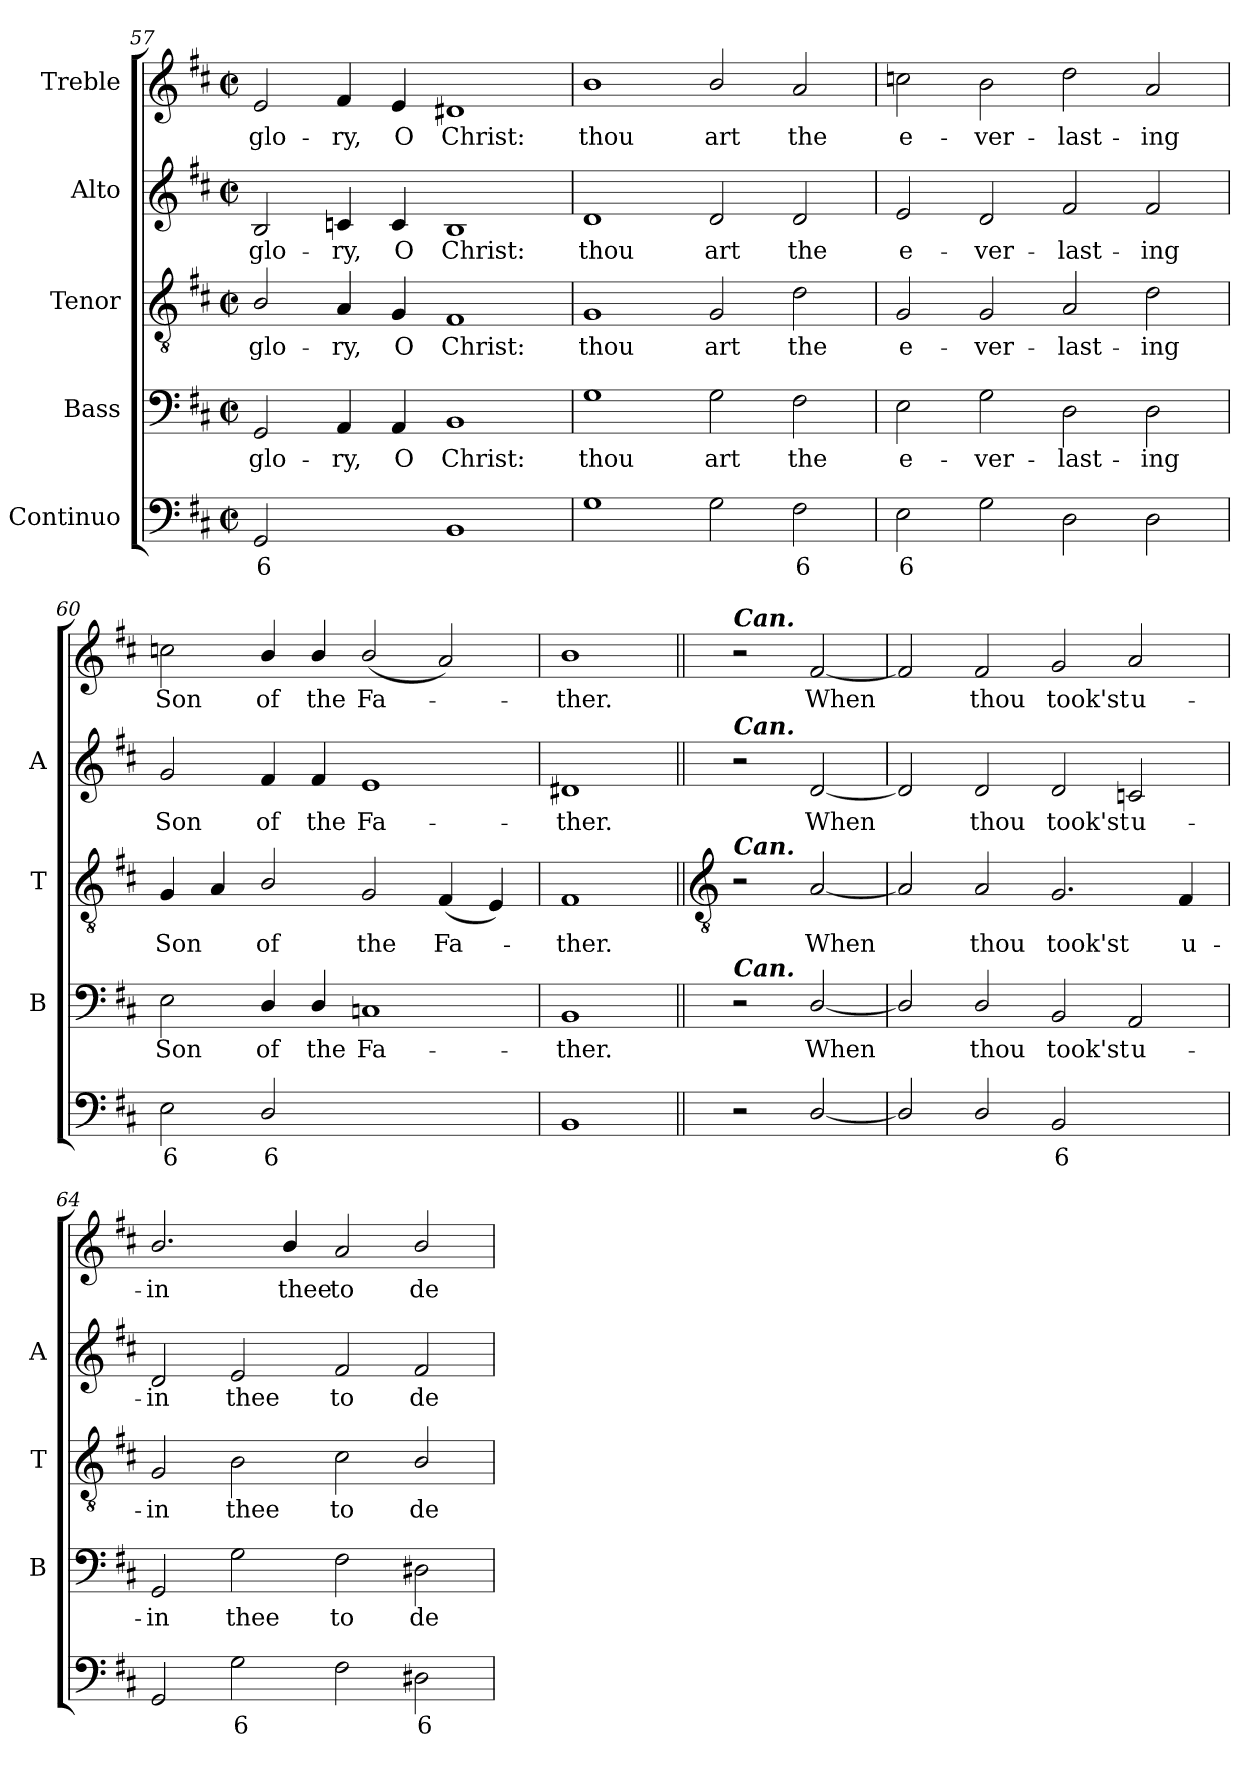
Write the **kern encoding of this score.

**kern	**text	**text	**kern	**text	**kern	**text	**kern	**text	**kern	**text
*part5	*part5	*part5	*part4	*part4	*part3	*part3	*part2	*part2	*part1	*part1
*staff5	*staff5	*staff5	*staff4	*staff4	*staff3	*staff3	*staff2	*staff2	*staff1	*staff1
*I"Continuo	*	*	*I"Bass	*	*I"Tenor	*	*I"Alto	*	*I"Treble	*
*	*	*	*I'B	*	*I'T	*	*I'A	*	*	*
*clefF4	*	*	*clefF4	*	*clefGv2	*	*clefG2	*	*clefG2	*
*k[f#c#]	*	*	*k[f#c#]	*	*k[f#c#]	*	*k[f#c#]	*	*k[f#c#]	*
*D:	*	*	*D:	*	*D:	*	*D:	*	*D:	*
*M4/2	*	*	*M4/2	*	*M4/2	*	*M4/2	*	*M4/2	*
*met(c|)	*	*	*met(c|)	*	*met(c|)	*	*met(c|)	*	*met(c|)	*
=57	=57	=57	=57	=57	=57	=57	=57	=57	=57	=57
!	!LO:LY:b	!	!	!LO:LY:b	!	!LO:LY:b	!	!LO:LY:b	!	!LO:LY:b
2GG	6	.	2GG	glo-	2B/	glo-	2B	glo-	2e	glo-
!	!LO:LY:b	!LO:LY:b	!	!LO:LY:b	!	!LO:LY:b	!	!LO:LY:b	!	!LO:LY:b
[4AAyy	6	3	4AA	-ry,	4A	-ry,	4cn	-ry,	4f#	-ry,
!	!LO:LY:b	!	!	!LO:LY:b	!	!LO:LY:b	!	!LO:LY:b	!	!LO:LY:b
4AAyy]	5	.	4AA	O	4G	O	4c	O	4e	O
!	!	!	!	!LO:LY:b	!	!LO:LY:b	!	!LO:LY:b	!	!LO:LY:b
1BB	.	.	1BB	Christ:	1F#	Christ:	1B	Christ:	1d#X	Christ:
=58	=58	=58	=58	=58	=58	=58	=58	=58	=58	=58
!	!	!	!	!LO:LY:b	!	!LO:LY:b	!	!LO:LY:b	!	!LO:LY:b
1G	.	.	1G	thou	1G	thou	1d	thou	1b	thou
!	!	!	!	!LO:LY:b	!	!LO:LY:b	!	!LO:LY:b	!	!LO:LY:b
2G	.	.	2G	art	2G	art	2d	art	2b/	art
!	!LO:LY:b	!	!	!LO:LY:b	!	!LO:LY:b	!	!LO:LY:b	!	!LO:LY:b
2F#	6	.	2F#	the	2d	the	2d	the	2a	the
=59	=59	=59	=59	=59	=59	=59	=59	=59	=59	=59
!	!LO:LY:b	!	!	!LO:LY:b	!	!LO:LY:b	!	!LO:LY:b	!	!LO:LY:b
2E	6	.	2E	e-	2G	e-	2e	e-	2ccn	e-
!	!	!	!	!LO:LY:b	!	!LO:LY:b	!	!LO:LY:b	!	!LO:LY:b
2G	.	.	2G	-ver-	2G	-ver-	2d	-ver-	2b	-ver-
!	!	!	!	!LO:LY:b	!	!LO:LY:b	!	!LO:LY:b	!	!LO:LY:b
2D	.	.	2D	-last-	2A	-last-	2f#	-last-	2dd	-last-
!	!	!	!	!LO:LY:b	!	!LO:LY:b	!	!LO:LY:b	!	!LO:LY:b
2D	.	.	2D	-ing	2d	-ing	2f#	-ing	2a	-ing
=60	=60	=60	=60	=60	=60	=60	=60	=60	=60	=60
!	!LO:LY:b	!	!	!LO:LY:b	!	!LO:LY:b	!	!LO:LY:b	!	!LO:LY:b
2E	6	.	2E	Son	4G	Son	2g	Son	2ccn	Son
.	.	.	.	.	4A	.	.	.	.	.
!	!LO:LY:b	!	!	!LO:LY:b	!	!LO:LY:b	!	!LO:LY:b	!	!LO:LY:b
2D/	6	.	4D/	of	2B/	of	4f#	of	4b/	of
!	!	!	!	!LO:LY:b	!	!	!	!LO:LY:b	!	!LO:LY:b
.	.	.	4D/	the	.	.	4f#	the	4b/	the
!	!LO:LY:b	!	!	!LO:LY:b	!	!LO:LY:b	!	!LO:LY:b	!	!LO:LY:b
[2Cnyy	7	.	1Cn	Fa-	2G	the	1e	Fa-	(<2b/	Fa-
!	!LO:LY:b	!	!	!	!	!LO:LY:b	!	!	!	!
2Cyy]	6	.	.	.	(<4F#	Fa-	.	.	2a)	.
.	.	.	.	.	4E)	.	.	.	.	.
=61	=61	=61	=61	=61	=61	=61	=61	=61	=61	=61
!	!	!	!	!LO:LY:b	!	!LO:LY:b	!	!LO:LY:b	!	!LO:LY:b
1BB	.	.	1BB	-ther.	1F#	ther.	1d#X	-ther.	1b	ther.
!!LO:LB:g=z
=62||	=62||	=62||	=62||	=62||	=62||	=62||	=62||	=62||	=62||	=62||
*	*	*	*	*	*clefGv2	*	*	*	*	*
!	!	!	!	!	!	!	!	!	!LO:TX:a:Bi:t=Can.	!
!	!	!	!	!	!	!	!LO:TX:a:Bi:t=Can.	!	!	!
!	!	!	!	!	!LO:TX:a:Bi:t=Can.	!	!	!	!	!
!	!	!	!LO:TX:a:Bi:t=Can.	!	!	!	!	!	!	!
2r	.	.	2r	.	2r	.	2r	.	2r	.
!	!	!	!	!LO:LY:b	!	!LO:LY:b	!	!LO:LY:b	!	!LO:LY:b
[2D/	.	.	[2D/	When	[2A	When	[2d	When	[2f#	When
=63	=63	=63	=63	=63	=63	=63	=63	=63	=63	=63
2D/]	.	.	2D/]	.	2A]	.	2d]	.	2f#]	.
!	!	!	!	!LO:LY:b	!	!LO:LY:b	!	!LO:LY:b	!	!LO:LY:b
2D/	.	.	2D/	thou	2A	thou	2d	thou	2f#	thou
!	!LO:LY:b	!	!	!LO:LY:b	!	!LO:LY:b	!	!LO:LY:b	!	!LO:LY:b
2BB	6	.	2BB	took'st	2.G	took'st	2d	took'st	2g	took'st
!	!LO:LY:b	!LO:LY:b	!	!LO:LY:b	!	!	!	!LO:LY:b	!	!LO:LY:b
[4AAyy	7	3	2AA	u-	.	.	2cn	u-	2a	u-
!	!LO:LY:b	!	!	!	!	!LO:LY:b	!	!	!	!
4AAyy]	6	.	.	.	4F#	u-	.	.	.	.
=64	=64	=64	=64	=64	=64	=64	=64	=64	=64	=64
!	!	!	!	!LO:LY:b	!	!LO:LY:b	!	!LO:LY:b	!	!LO:LY:b
2GG	.	.	2GG	-in	2G	-in	2d	-in	2.b/	-in
!	!LO:LY:b	!	!	!LO:LY:b	!	!LO:LY:b	!	!LO:LY:b	!	!
2G	6	.	2G	thee	2B	thee	2e	thee	.	.
!	!	!	!	!	!	!	!	!	!	!LO:LY:b
.	.	.	.	.	.	.	.	.	4b/	thee
!	!	!	!	!LO:LY:b	!	!LO:LY:b	!	!LO:LY:b	!	!LO:LY:b
2F#	.	.	2F#	to	2c#	to	2f#	to	2a	to
!	!LO:LY:b	!	!	!LO:LY:b	!	!LO:LY:b	!	!LO:LY:b	!	!LO:LY:b
2D#X	6	.	2D#X	de-	2B/	de-	2f#	de-	2b/	de-
=	=	=	=	=	=	=	=	=	=	=
*-	*-	*-	*-	*-	*-	*-	*-	*-	*-	*-
